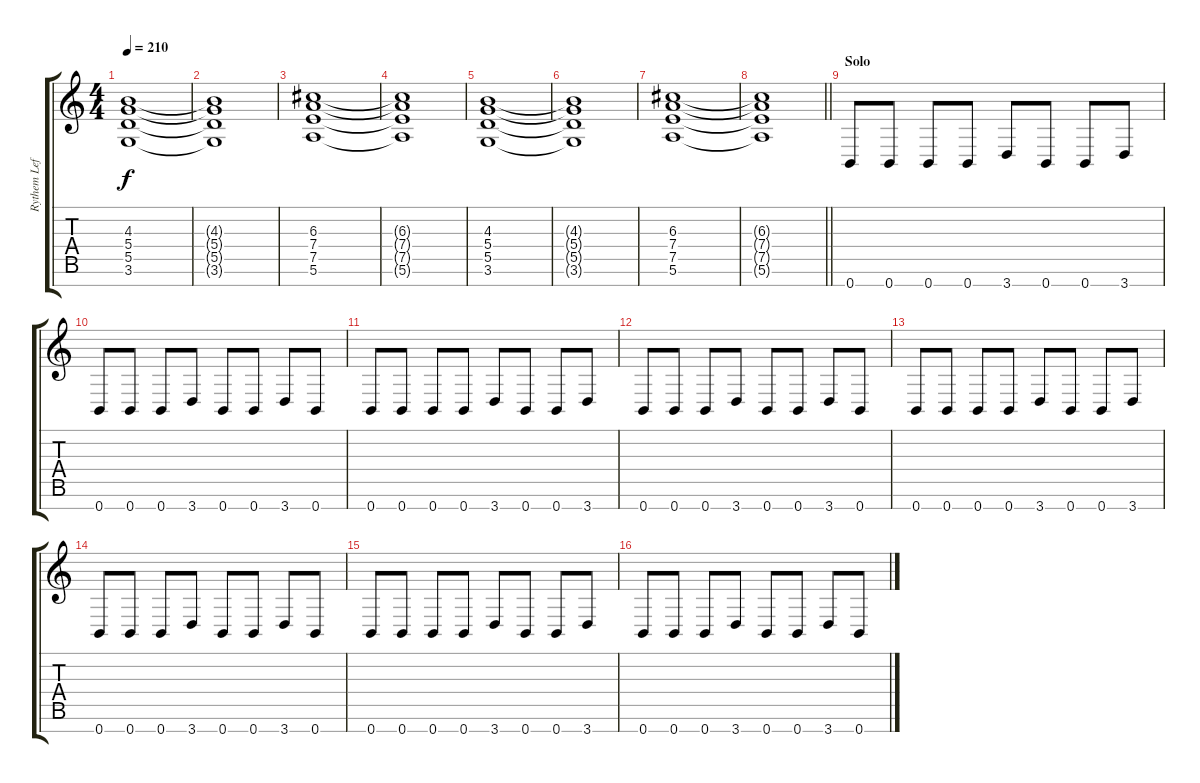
\track ("Rythem Left" "Rythem Lef") {instrument distortionguitar}
\staff {score tabs}
\tuning (E4 B3 G3 D3 A2 E2 B1) {hide}
\ts (4 4)
\tempo 210
\clef g2
\ks c
(4.3 5.4 5.5 3.6).1{dy f} |
(4.3{t} 5.4{t} 5.5{t} 3.6{t}).1 |
(6.3 7.4 7.5 5.6).1 |
(6.3{t} 7.4{t} 7.5{t} 5.6{t}).1 |
(4.3 5.4 5.5 3.6).1 |
(4.3{t} 5.4{t} 5.5{t} 3.6{t}).1 |
(6.3 7.4 7.5 5.6).1 |
\barLineRight lightlight
(6.3{t} 7.4{t} 7.5{t} 5.6{t}).1 |
\section ("" "Solo")
0.7.8 0.7.8 0.7.8 0.7.8 3.7.8 0.7.8 0.7.8 3.7.8 |
0.7.8 0.7.8 0.7.8 3.7.8 0.7.8 0.7.8 3.7.8 0.7.8 |
0.7.8 0.7.8 0.7.8 0.7.8 3.7.8 0.7.8 0.7.8 3.7.8 |
0.7.8 0.7.8 0.7.8 3.7.8 0.7.8 0.7.8 3.7.8 0.7.8 |
0.7.8 0.7.8 0.7.8 0.7.8 3.7.8 0.7.8 0.7.8 3.7.8 |
0.7.8 0.7.8 0.7.8 3.7.8 0.7.8 0.7.8 3.7.8 0.7.8 |
0.7.8 0.7.8 0.7.8 0.7.8 3.7.8 0.7.8 0.7.8 3.7.8 |
0.7.8 0.7.8 0.7.8 3.7.8 0.7.8 0.7.8 3.7.8 0.7.8
